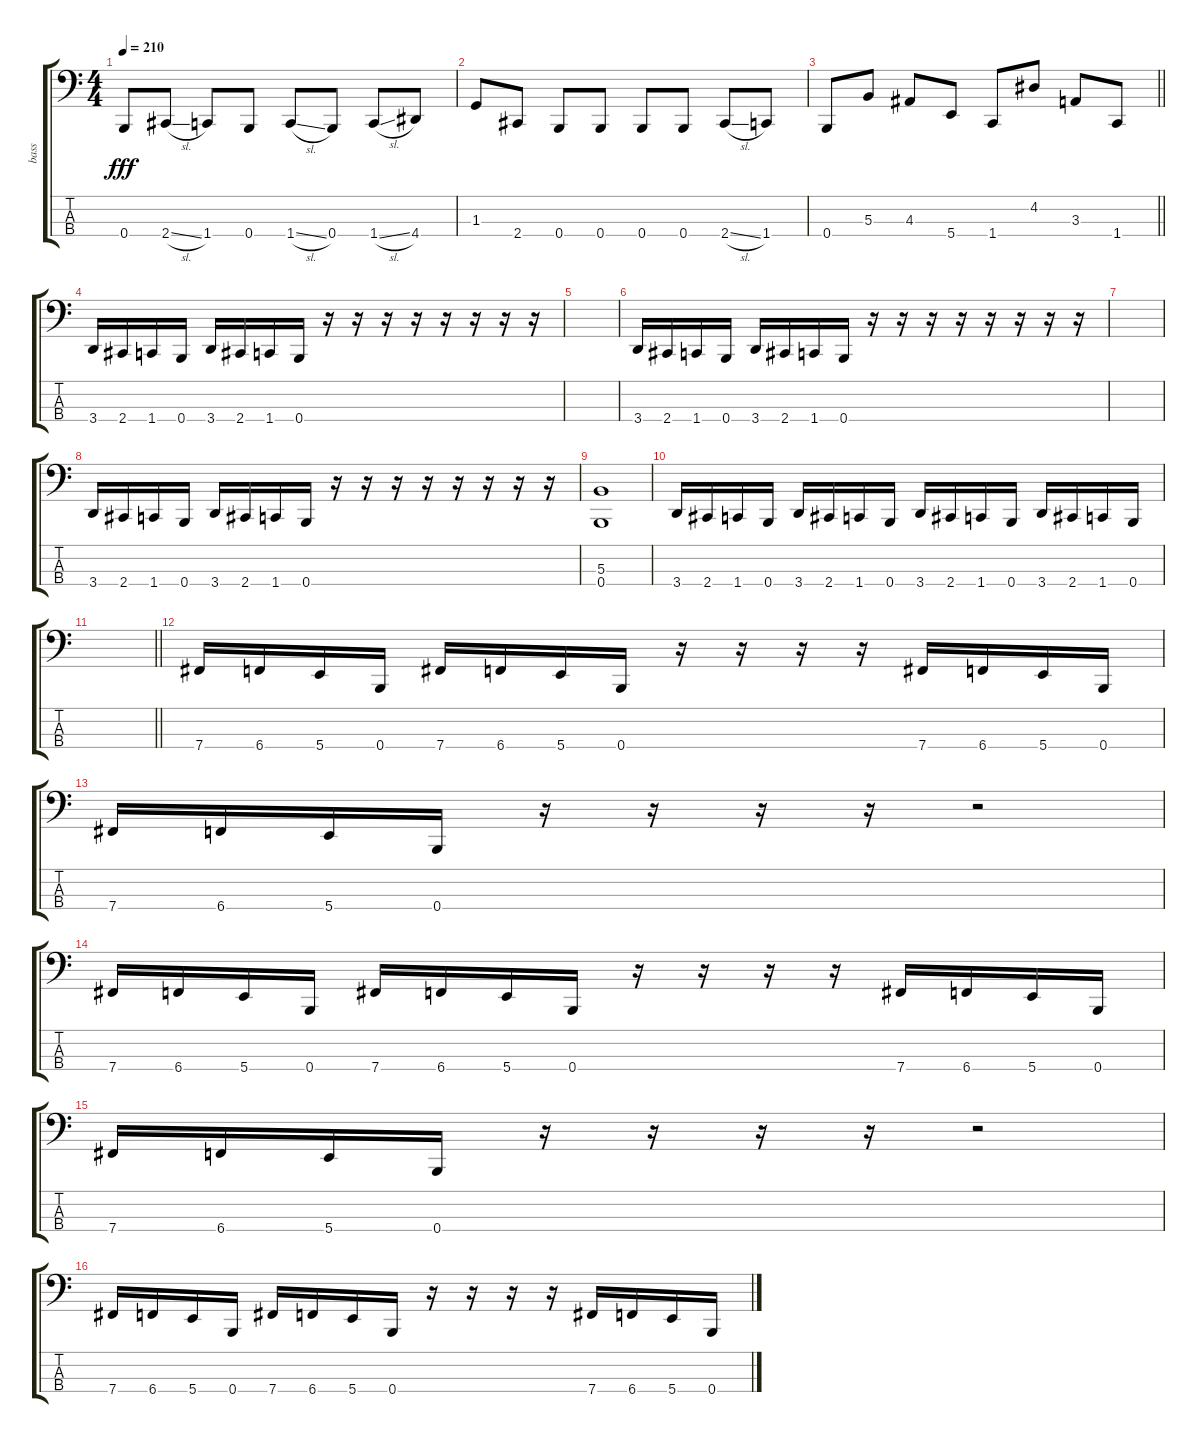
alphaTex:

\track ("bass" "bass") {instrument electricbasspick}
\staff {score tabs}
\tuning (E2 B1 Gb1 B0) {hide}
\ts (4 4)
\tempo 210
\clef f4
\ks c
0.4.8{dy fff} 2.4{sl}.8 1.4.8 0.4.8 1.4{sl}.8 0.4.8 1.4{sl}.8 4.4.8 |
1.3.8 2.4.8 0.4.8 0.4.8 0.4.8 0.4.8 2.4{sl}.8 1.4.8 |
\barLineRight lightlight
0.4.8 5.3.8 4.3.8 5.4.8 1.4.8 4.2.8 3.3.8 1.4.8 |
\section ("" "")
3.4.16 2.4.16 1.4.16 0.4.16 3.4.16 2.4.16 1.4.16 0.4.16 r.16 r.16 r.16 r.16 r.16 r.16 r.16 r.16 |
|
3.4.16 2.4.16 1.4.16 0.4.16 3.4.16 2.4.16 1.4.16 0.4.16 r.16 r.16 r.16 r.16 r.16 r.16 r.16 r.16 |
|
3.4.16 2.4.16 1.4.16 0.4.16 3.4.16 2.4.16 1.4.16 0.4.16 r.16 r.16 r.16 r.16 r.16 r.16 r.16 r.16 |
(5.3 0.4).1 |
3.4.16 2.4.16 1.4.16 0.4.16 3.4.16 2.4.16 1.4.16 0.4.16 3.4.16 2.4.16 1.4.16 0.4.16 3.4.16 2.4.16 1.4.16 0.4.16 |
\barLineRight lightlight
|
\section ("" "")
7.4.16 6.4.16 5.4.16 0.4.16 7.4.16 6.4.16 5.4.16 0.4.16 r.16 r.16 r.16 r.16 7.4.16 6.4.16 5.4.16 0.4.16 |
7.4.16 6.4.16 5.4.16 0.4.16 r.16 r.16 r.16 r.16 r.2 |
7.4.16 6.4.16 5.4.16 0.4.16 7.4.16 6.4.16 5.4.16 0.4.16 r.16 r.16 r.16 r.16 7.4.16 6.4.16 5.4.16 0.4.16 |
7.4.16 6.4.16 5.4.16 0.4.16 r.16 r.16 r.16 r.16 r.2 |
7.4.16 6.4.16 5.4.16 0.4.16 7.4.16 6.4.16 5.4.16 0.4.16 r.16 r.16 r.16 r.16 7.4.16 6.4.16 5.4.16 0.4.16
